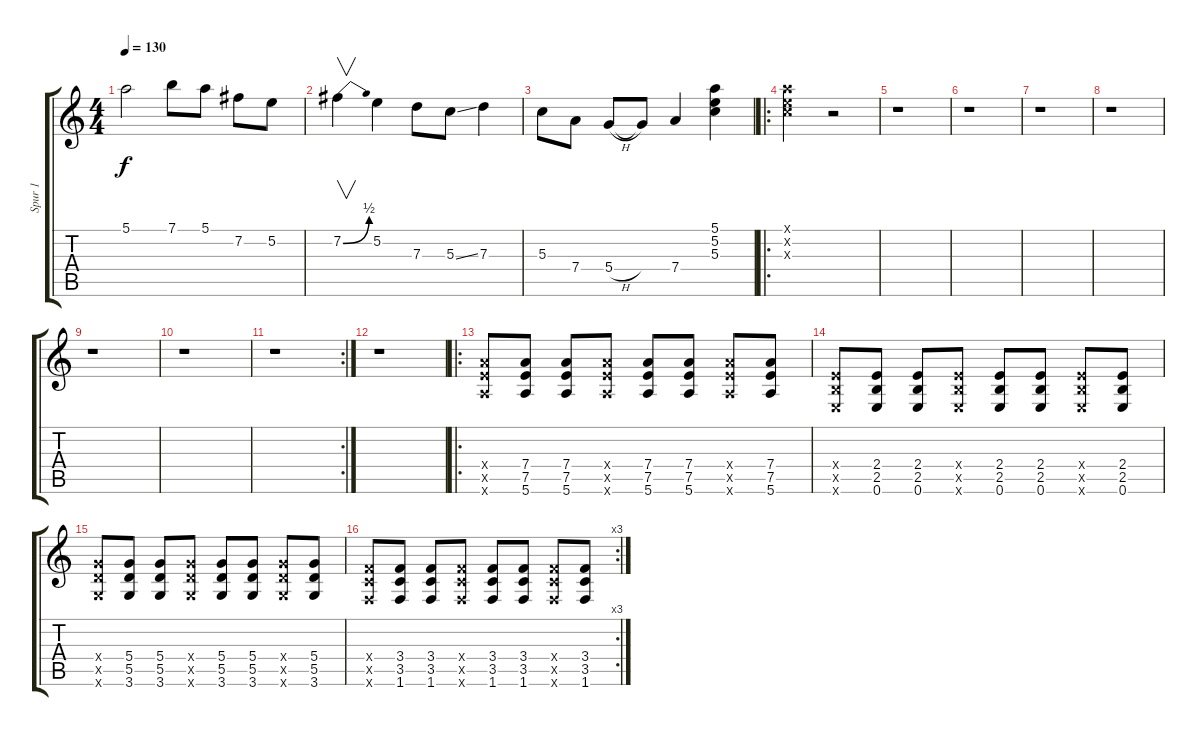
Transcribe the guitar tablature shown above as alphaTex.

\track ("Spur 1" "Spur 1") {instrument overdrivenguitar}
\staff {score tabs}
\tuning (E4 B3 G3 D3 A2 E2) {hide}
\ts (4 4)
\tempo 130
\clef g2
\ks c
5.1.2{dy f instrument overdrivenguitar} 7.1.8 5.1.8 7.2.8 5.2.8 |
7.2{be (bend 0 0 60 2)}.4{v} 5.2.4 7.3.8 5.3{ss}.8 7.3.4 |
5.3.8 7.4.8 5.4{h}.8 5.4{t}.8 7.4.4 (5.1 5.2 5.3).4 |
\ro
(5.1{x} 5.2{x} 5.3{x}).2 r.2 |
r.1 |
r.1 |
r.1 |
r.1 |
r.1 |
r.1 |
\rc 2
r.1 |
r.1 |
\ro
(7.4{x} 7.5{x} 5.6{x}).8 (7.4 7.5 5.6).8 (7.4 7.5 5.6).8 (7.4{x} 7.5{x} 5.6{x}).8 (7.4 7.5 5.6).8 (7.4 7.5 5.6).8 (7.4{x} 7.5{x} 5.6{x}).8 (7.4 7.5 5.6).8 |
(2.4{x} 2.5{x} 0.6{x}).8 (2.4 2.5 0.6).8 (2.4 2.5 0.6).8 (2.4{x} 2.5{x} 0.6{x}).8 (2.4 2.5 0.6).8 (2.4 2.5 0.6).8 (2.4{x} 2.5{x} 0.6{x}).8 (2.4 2.5 0.6).8 |
(5.4{x} 5.5{x} 3.6{x}).8 (5.4 5.5 3.6).8 (5.4 5.5 3.6).8 (5.4{x} 5.5{x} 3.6{x}).8 (5.4 5.5 3.6).8 (5.4 5.5 3.6).8 (5.4{x} 5.5{x} 3.6{x}).8 (5.4 5.5 3.6).8 |
\rc 3
(3.4{x} 3.5{x} 1.6{x}).8 (3.4 3.5 1.6).8 (3.4 3.5 1.6).8 (3.4{x} 3.5{x} 1.6{x}).8 (3.4 3.5 1.6).8 (3.4 3.5 1.6).8 (3.4{x} 3.5{x} 1.6{x}).8 (3.4 3.5 1.6).8
